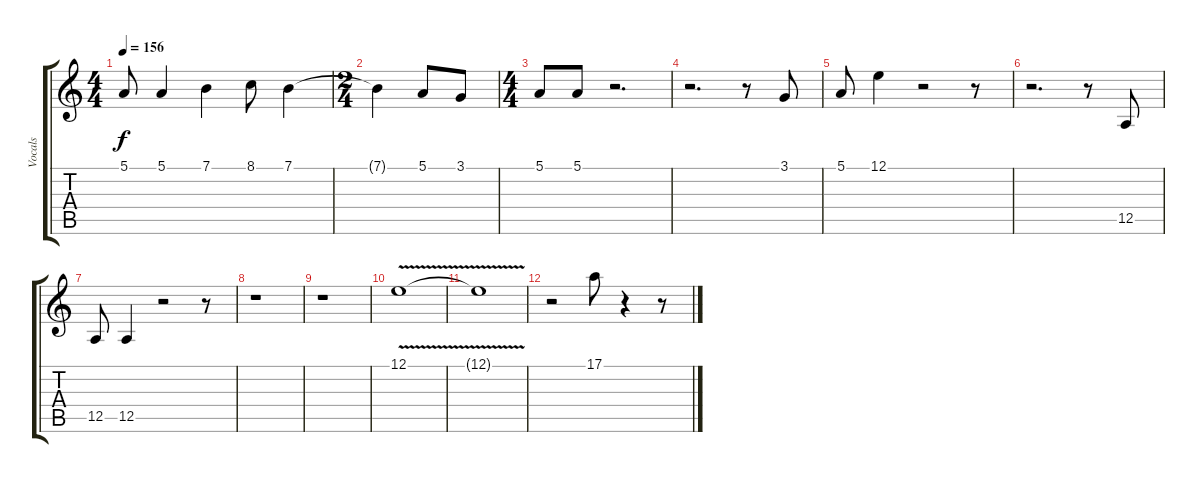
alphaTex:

\track ("Vocals" "Vocals") {instrument lead2sawtooth}
\staff {score tabs}
\tuning (E4 B3 G3 D3 A2 E2) {hide}
\ts (4 4)
\tempo 156
\clef g2
\ks c
5.1.8{dy f} 5.1.4 7.1.4 8.1.8 7.1.4 |
\ts (2 4)
7.1{t}.4 5.1.8 3.1.8 |
\ts (4 4)
5.1.8 5.1.8 r.2{d} |
r.2{d} r.8 3.1.8 |
5.1.8 12.1.4 r.2 r.8 |
r.2{d} r.8 12.5.8 |
12.5.8 12.5.4 r.2 r.8 |
r.1 |
r.1 |
12.1{v}.1 |
12.1{t}.1 |
r.2 17.1.8 r.4 r.8
